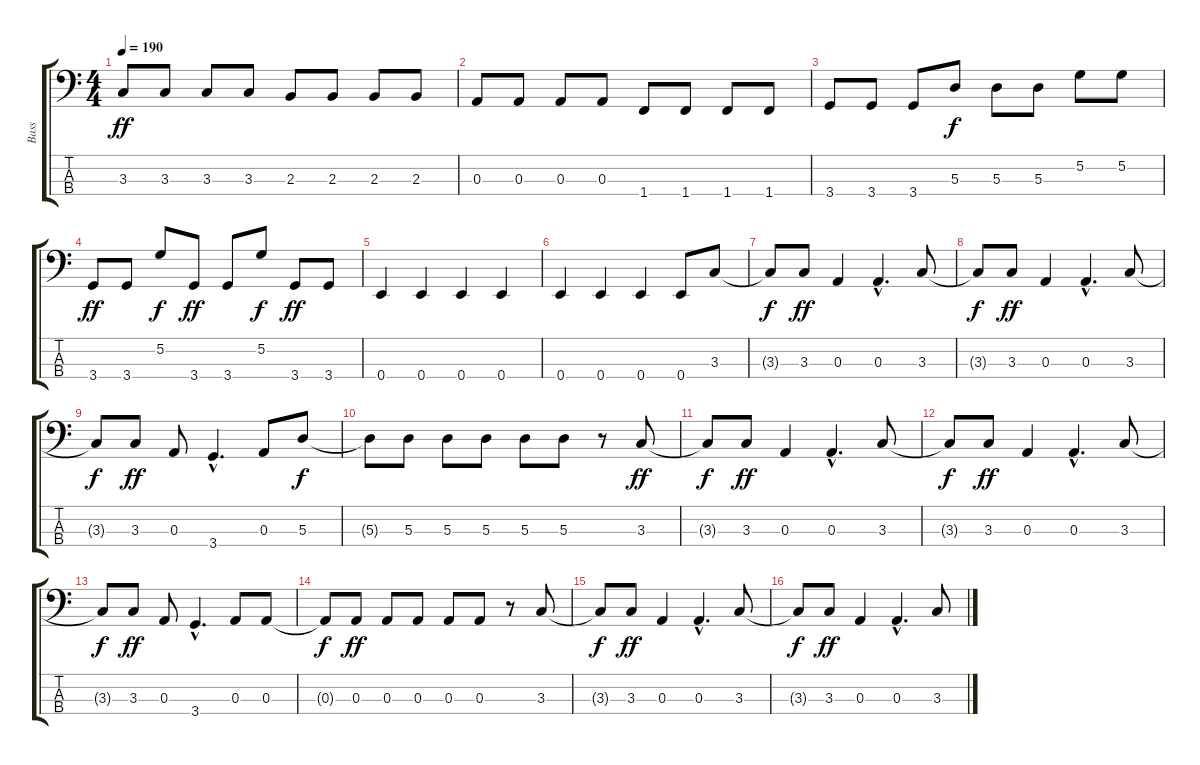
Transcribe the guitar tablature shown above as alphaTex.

\track ("Bass" "Bass") {instrument electricbasspick}
\staff {score tabs}
\tuning (G2 D2 A1 E1) {hide}
\ts (4 4)
\tempo 190
\clef f4
\ks c
3.3.8{dy ff} 3.3.8 3.3.8 3.3.8 2.3.8 2.3.8 2.3.8 2.3.8 |
0.3.8 0.3.8 0.3.8 0.3.8 1.4.8 1.4.8 1.4.8 1.4.8 |
3.4.8 3.4.8 3.4.8 5.3.8{dy f} 5.3.8 5.3.8 5.2.8 5.2.8 |
3.4.8{dy ff} 3.4.8 5.2.8{dy f} 3.4.8{dy ff} 3.4.8 5.2.8{dy f} 3.4.8{dy ff} 3.4.8 |
0.4.4 0.4.4 0.4.4 0.4.4 |
0.4.4 0.4.4 0.4.4 0.4.8 3.3.8 |
3.3{t}.8{dy f} 3.3.8{dy ff} 0.3.4 0.3{hac}.4{d} 3.3.8 |
3.3{t}.8{dy f} 3.3.8{dy ff} 0.3.4 0.3{hac}.4{d} 3.3.8 |
3.3{t}.8{dy f} 3.3.8{dy ff} 0.3.8 3.4{hac}.4{d} 0.3.8 5.3.8{dy f} |
5.3{t}.8 5.3.8 5.3.8 5.3.8 5.3.8 5.3.8 r.8 3.3.8{dy ff} |
3.3{t}.8{dy f} 3.3.8{dy ff} 0.3.4 0.3{hac}.4{d} 3.3.8 |
3.3{t}.8{dy f} 3.3.8{dy ff} 0.3.4 0.3{hac}.4{d} 3.3.8 |
3.3{t}.8{dy f} 3.3.8{dy ff} 0.3.8 3.4{hac}.4{d} 0.3.8 0.3.8 |
0.3{t}.8{dy f} 0.3.8{dy ff} 0.3.8 0.3.8 0.3.8 0.3.8 r.8 3.3.8 |
3.3{t}.8{dy f} 3.3.8{dy ff} 0.3.4 0.3{hac}.4{d} 3.3.8 |
3.3{t}.8{dy f} 3.3.8{dy ff} 0.3.4 0.3{hac}.4{d} 3.3.8
